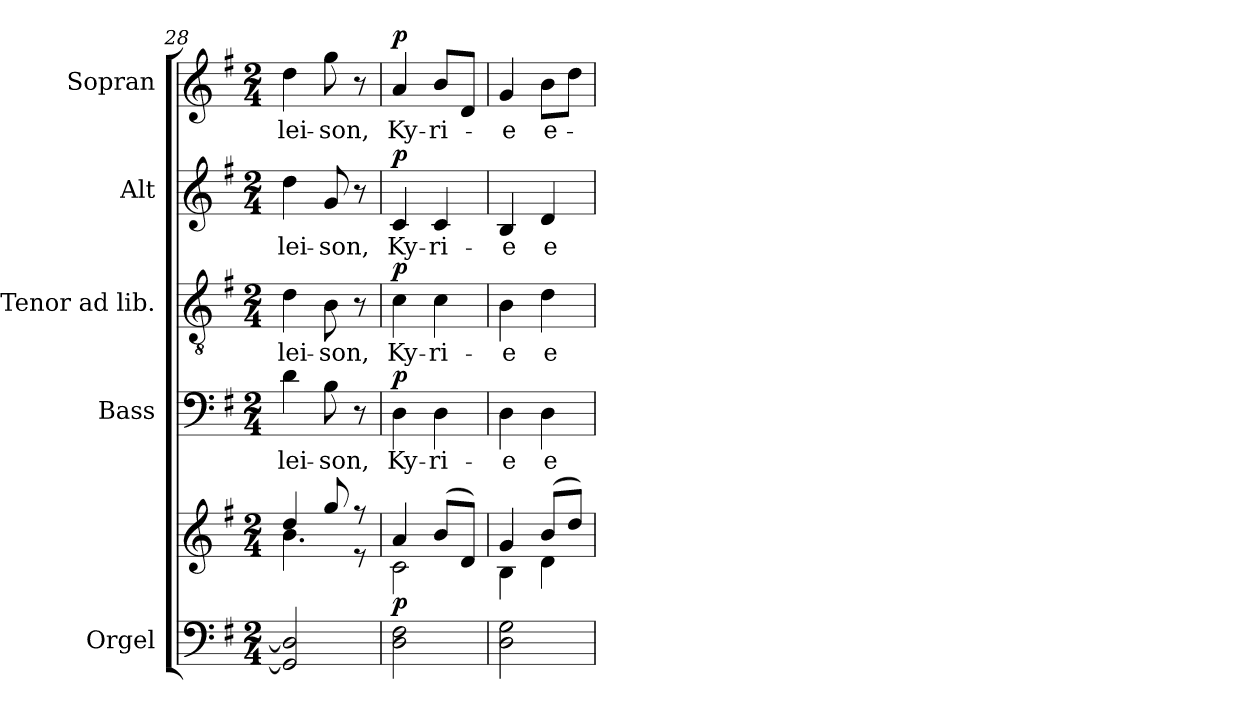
**kern	**kern	**dynam	**kern	**text	**dynam	**kern	**text	**dynam	**kern	**text	**dynam	**kern	**text	**dynam
*part5	*part5	*part5	*part4	*part4	*part4	*part3	*part3	*part3	*part2	*part2	*part2	*part1	*part1	*part1
*staff6	*staff5	*staff5/6	*staff4	*staff4	*staff4	*staff3	*staff3	*staff3	*staff2	*staff2	*staff2	*staff1	*staff1	*staff1
*I"Orgel	*	*	*I"Bass	*	*	*I"Tenor ad lib.	*	*	*I"Alt	*	*	*I"Sopran	*	*
*I'Org.	*	*	*I'B.	*	*	*I'T.	*	*	*I'A.	*	*	*I'S.	*	*
*clefF4	*clefG2	*	*clefF4	*	*	*clefGv2	*	*	*clefG2	*	*	*clefG2	*	*
*k[f#]	*k[f#]	*	*k[f#]	*	*	*k[f#]	*	*	*k[f#]	*	*	*k[f#]	*	*
*G:	*G:	*	*G:	*	*	*G:	*	*	*G:	*	*	*G:	*	*
*M2/4	*M2/4	*	*M2/4	*	*	*M2/4	*	*	*M2/4	*	*	*M2/4	*	*
=28	=28	=28	=28	=28	=28	=28	=28	=28	=28	=28	=28	=28	=28	=28
*	*^	*	*	*	*	*	*	*	*	*	*	*	*	*
!	!	!	!	!	!LO:LY:b	!	!	!LO:LY:b	!	!	!LO:LY:b	!	!	!LO:LY:b	!
2GG/] 2D/]	4dd/	4.b\	.	4d\	-lei-	.	4d\	-lei-	.	4dd\	-lei-	.	4dd\	-lei-	.
!	!	!	!	!	!LO:LY:b	!	!	!LO:LY:b	!	!	!LO:LY:b	!	!	!LO:LY:b	!
.	8gg/	.	.	8B\	-son,	.	8B\	-son,	.	8g/	-son,	.	8gg\	-son,	.
.	8r	8r	.	8r	.	.	8r	.	.	8r	.	.	8r	.	.
=29	=29	=29	=29	=29	=29	=29	=29	=29	=29	=29	=29	=29	=29	=29	=29
!	!	!	!LO:DY:b	!	!LO:LY:b	!LO:DY:a	!	!LO:LY:b	!LO:DY:a	!	!LO:LY:b	!LO:DY:a	!	!LO:LY:b	!LO:DY:a
2D\ 2F#\	4a/	2c\	p	4D\	Ky-	p	4c\	Ky-	p	4c/	Ky-	p	4a/	Ky-	p
!	!	!	!	!	!LO:LY:b	!	!	!LO:LY:b	!	!	!LO:LY:b	!	!	!LO:LY:b	!
.	(<8b/L	.	.	4D\	-ri-	.	4c\	-ri-	.	4c/	-ri-	.	8b/L	-ri-	.
.	8d/J)	.	.	.	.	.	.	.	.	.	.	.	8d/J	.	.
=30	=30	=30	=30	=30	=30	=30	=30	=30	=30	=30	=30	=30	=30	=30	=30
!	!	!	!	!	!LO:LY:b	!	!	!LO:LY:b	!	!	!LO:LY:b	!	!	!LO:LY:b	!
2D\ 2G\	4g/	4B\	.	4D\	-e	.	4B\	-e	.	4B/	-e	.	4g/	-e	.
!	!	!	!	!	!LO:LY:b	!	!	!LO:LY:b	!	!	!LO:LY:b	!	!	!LO:LY:b	!
.	(<8b/L	4d\	.	4D\	e-	.	4d\	e-	.	4d/	e-	.	8b\L	e-	.
.	8dd/J)	.	.	.	.	.	.	.	.	.	.	.	8dd\J	.	.
*	*v	*v	*	*	*	*	*	*	*	*	*	*	*	*	*
=	=	=	=	=	=	=	=	=	=	=	=	=	=	=
*-	*-	*-	*-	*-	*-	*-	*-	*-	*-	*-	*-	*-	*-	*-
